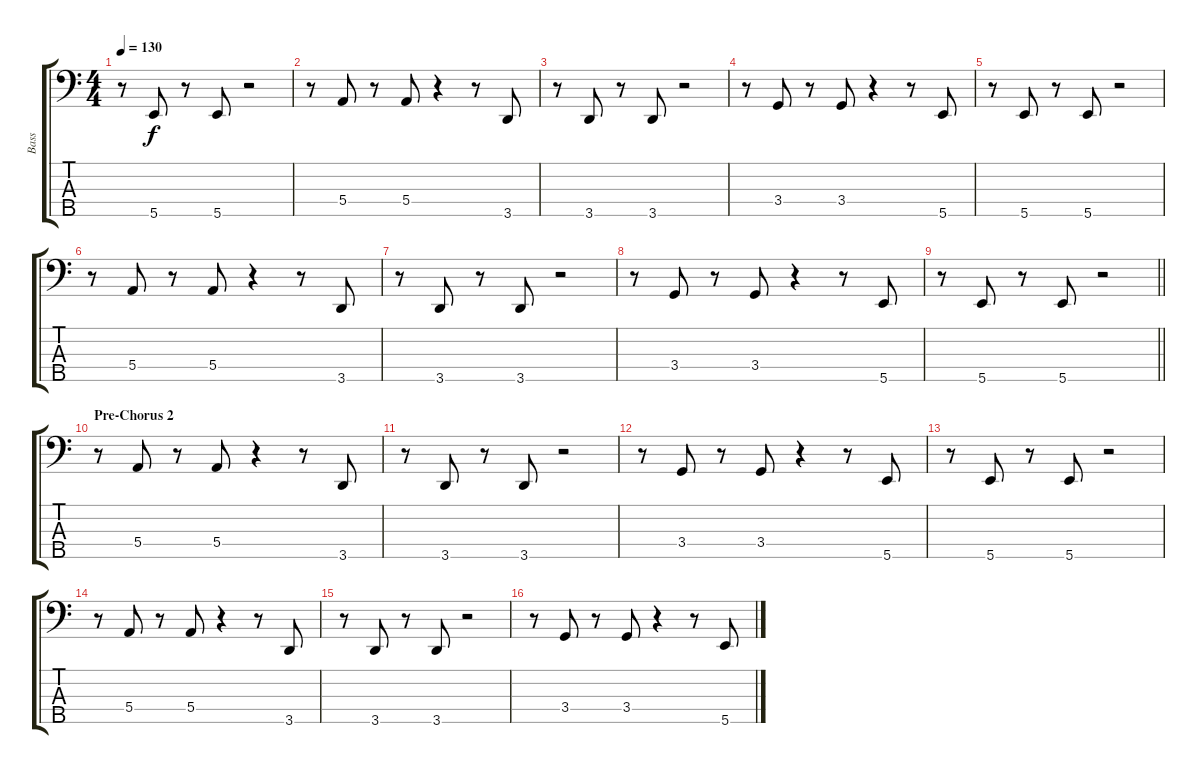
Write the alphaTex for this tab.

\track ("Bass" "Bass") {instrument electricbassfinger}
\staff {score tabs}
\tuning (G2 D2 A1 E1 B0) {hide}
\ts (4 4)
\tempo 130
\clef f4
\ks aminor
r.8{dy f} 5.5.8 r.8 5.5.8 r.2 |
r.8 5.4.8 r.8 5.4.8 r.4 r.8 3.5.8 |
r.8 3.5.8 r.8 3.5.8 r.2 |
r.8 3.4.8 r.8 3.4.8 r.4 r.8 5.5.8 |
r.8 5.5.8 r.8 5.5.8 r.2 |
r.8 5.4.8 r.8 5.4.8 r.4 r.8 3.5.8 |
r.8 3.5.8 r.8 3.5.8 r.2 |
r.8 3.4.8 r.8 3.4.8 r.4 r.8 5.5.8 |
\barLineRight lightlight
r.8 5.5.8 r.8 5.5.8 r.2 |
\section ("" "Pre-Chorus 2")
r.8 5.4.8 r.8 5.4.8 r.4 r.8 3.5.8 |
r.8 3.5.8 r.8 3.5.8 r.2 |
r.8 3.4.8 r.8 3.4.8 r.4 r.8 5.5.8 |
r.8 5.5.8 r.8 5.5.8 r.2 |
r.8 5.4.8 r.8 5.4.8 r.4 r.8 3.5.8 |
r.8 3.5.8 r.8 3.5.8 r.2 |
r.8 3.4.8 r.8 3.4.8 r.4 r.8 5.5.8
